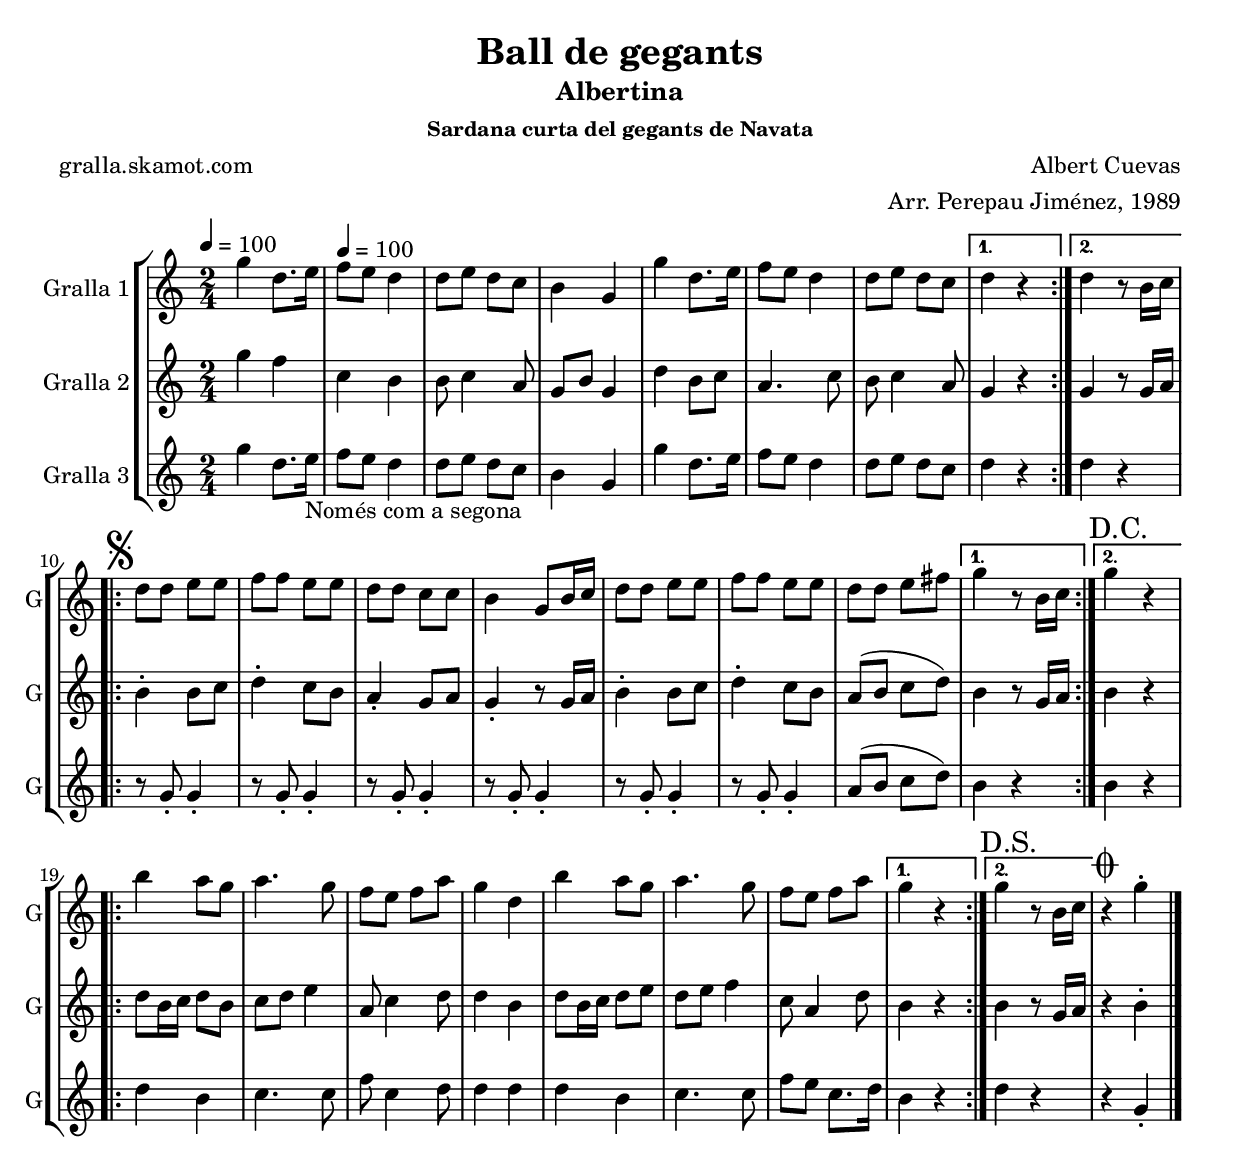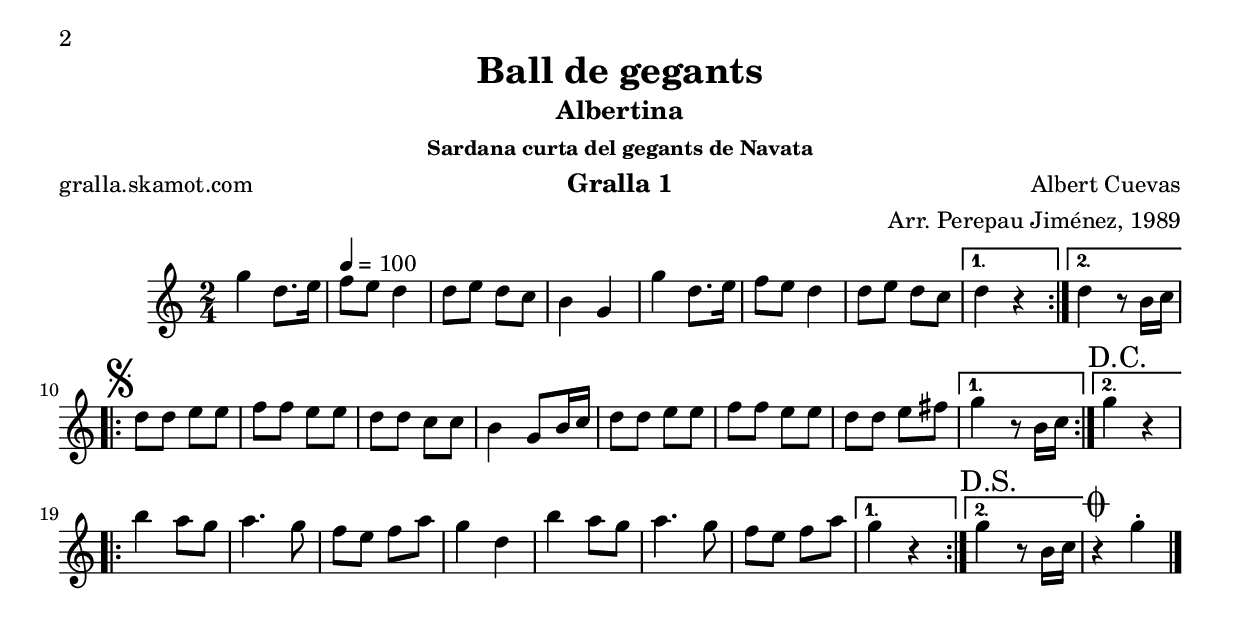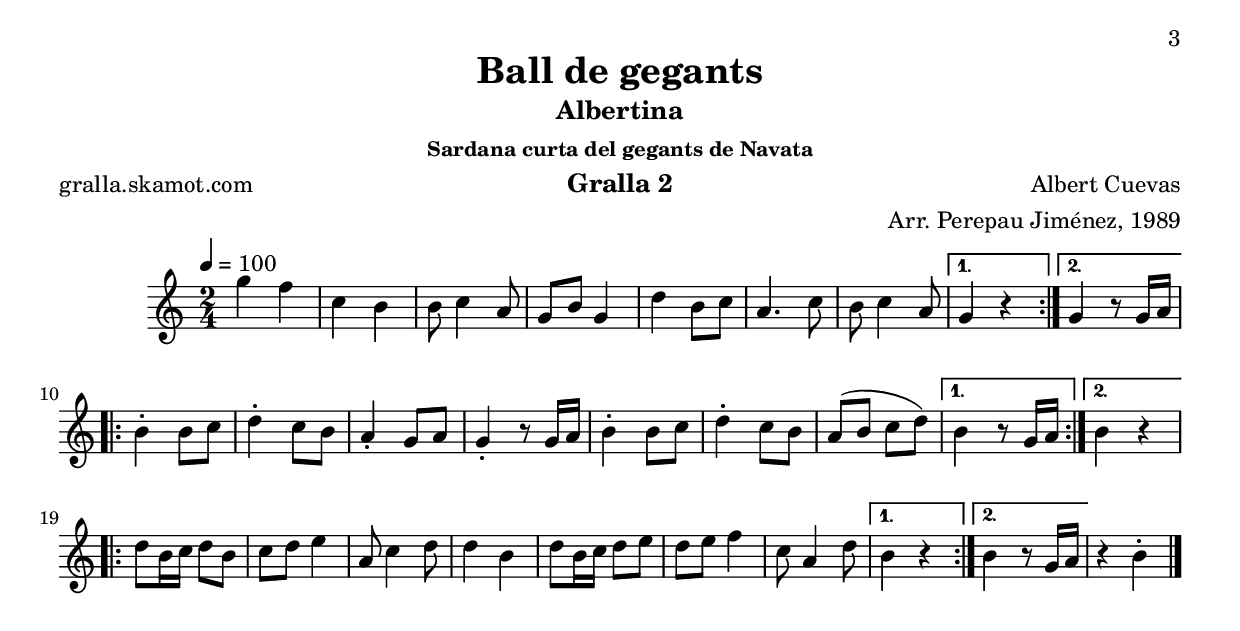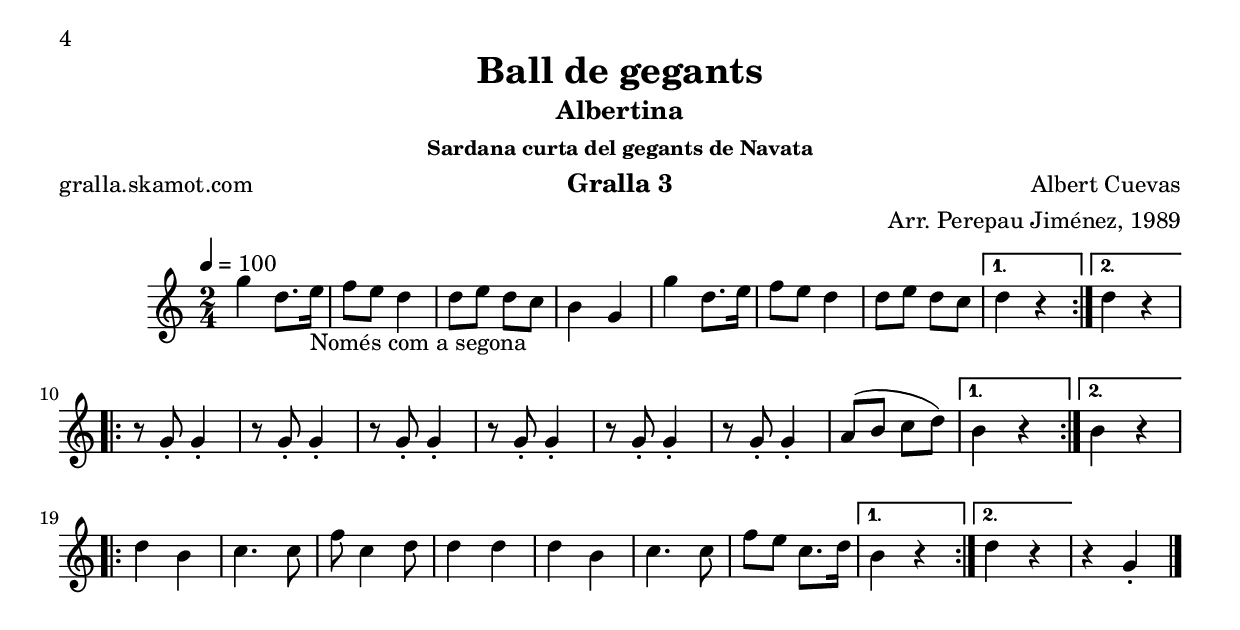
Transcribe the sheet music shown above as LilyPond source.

\version "2.16.2"

\header {
  dedication=""
  title="Ball de gegants"
  subtitle="Albertina"
  subsubtitle="Sardana curta del gegants de Navata"
  poet="gralla.skamot.com"
  meter=""
  piece=""
  composer="Albert Cuevas"
  arranger="Arr. Perepau Jiménez, 1989"
  opus=""
  instrument=""
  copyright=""
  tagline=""
}

liniaroAa =
\relative g''
{
  \clef treble
  \key c \major
  \time 2/4
  \repeat volta 2 { g4 d8. e16 \tempo 4 = 100  |
  f8 e d4  |
  d8 e d c  |
  b4 g  |
  %05
  g'4 d8. e16  |
  f8 e d4  |
  d8 e d c }
  \alternative { { d4 r }
  { d4 r8 b16 c } }
  %10
  \repeat volta 2 { \mark \markup {\musicglyph #"scripts.segno"} d8 d e e  |
  f8 f e e  |
  d8 d c c  |
  b4 g8 b16 c  |
  d8 d e e  |
  %15
  f8 f e e  |
   d8 d e fis }
  \alternative { { g4 r8 b,16 c }
  { \mark "D.C." g'4 r } }
  \repeat volta 2 {
  b4 a8 g  |
  %20
  a4. g8  |
  f8 e f a  |
  g4 d  |
  b'4 a8 g  |
  a4. g8  |
  %25
  f8 e f a }
  \alternative { { g4 r }
  { \mark "D.S." g4 r8 b,16 c } }
  \mark \markup {\musicglyph #"scripts.coda"} r4 g'-.  \bar "|."
}

liniaroAb =
\relative g''
{
  \tempo 4 = 100
  \clef treble
  \key c \major
  \time 2/4
  \repeat volta 2 { g4 f  |
  c4 b  |
  b8 c4 a8  |
  g8 b g4  |
  %05
  d'4 b8 c  |
  a4. c8  |
  b8 c4 a8 }
  \alternative { { g4 r }
  { g4 r8 g16 a } }
  %10
  \repeat volta 2 { b4-. b8 c  |
  d4-. c8 b  |
  a4-. g8 a  |
  g4-. r8 g16 a  |
  b4-. b8 c  |
  %15
  d4-. c8 b  |
  a8 ( b c d ) }
  \alternative { { b4 r8 g16 a }
  { b4 r } }
  \repeat volta 2 {
  d8 b16 c d8 b  |
  %20
  c8 d e4  |
  a,8 c4 d8  |
  d4 b  |
  d8 b16 c d8 e  |
  d8 e f4  |
  %25
  c8 a4 d8 }
  \alternative { { b4 r }
  { b4 r8 g16 a } }
  r4 b-.  \bar "|."
}

liniaroAc =
\relative g''
{
  \tempo 4 = 100
  \clef treble
  \key c \major
  \time 2/4
  \repeat volta 2 { g4 d8. e16 _"Només com a segona"  |
  f8 e d4  |
  d8 e d c  |
  b4 g  |
  %05
  g'4 d8. e16  |
  f8 e d4  |
  d8 e d c }
  \alternative { { d4 r }
  { d4 r } }
  %10
  \repeat volta 2 { r8 g,-. g4-.  |
  r8 g-. g4-.  |
  r8 g-. g4-.  |
  r8 g-. g4-.  |
  r8 g-. g4-.  |
  %15
  r8 g-. g4-.  |
  a8 ( b c d ) }
  \alternative { { b4 r }
  { b4 r } }
  \repeat volta 2 {
  d4 b  |
  %20
  c4. c8  |
  f8 c4 d8  |
  d4 d  |
  d4 b  |
  c4. c8  |
  %25
  f8 e c8. d16 }
  \alternative { { b4 r }
  { d4 r } }
  r4 g,-.  \bar "|."
}

\bookpart {
  \score {
    \new StaffGroup {
      \override Score.RehearsalMark.self-alignment-X = #LEFT
      <<
        \new Staff \with {instrumentName = #"Gralla 1" shortInstrumentName = #"G"} \liniaroAa
        \new Staff \with {instrumentName = #"Gralla 2" shortInstrumentName = #"G"} \liniaroAb
        \new Staff \with {instrumentName = #"Gralla 3" shortInstrumentName = #"G"} \liniaroAc
      >>
    }
    \layout {}
  }
  \score { \unfoldRepeats
    \new StaffGroup {
      \override Score.RehearsalMark.self-alignment-X = #LEFT
      <<
        \new Staff \with {instrumentName = #"Gralla 1" shortInstrumentName = #"G"} \liniaroAa
        \new Staff \with {instrumentName = #"Gralla 2" shortInstrumentName = #"G"} \liniaroAb
        \new Staff \with {instrumentName = #"Gralla 3" shortInstrumentName = #"G"} \liniaroAc
      >>
    }
    \midi {
      \set Staff.midiInstrument = "oboe"
      \set DrumStaff.midiInstrument = "drums"
    }
  }
}

\bookpart {
  \header {instrument="Gralla 1"}
  \score {
    \new StaffGroup {
      \override Score.RehearsalMark.self-alignment-X = #LEFT
      <<
        \new Staff \liniaroAa
      >>
    }
    \layout {}
  }
  \score { \unfoldRepeats
    \new StaffGroup {
      \override Score.RehearsalMark.self-alignment-X = #LEFT
      <<
        \new Staff \liniaroAa
      >>
    }
    \midi {
      \set Staff.midiInstrument = "oboe"
      \set DrumStaff.midiInstrument = "drums"
    }
  }
}

\bookpart {
  \header {instrument="Gralla 2"}
  \score {
    \new StaffGroup {
      \override Score.RehearsalMark.self-alignment-X = #LEFT
      <<
        \new Staff \liniaroAb
      >>
    }
    \layout {}
  }
  \score { \unfoldRepeats
    \new StaffGroup {
      \override Score.RehearsalMark.self-alignment-X = #LEFT
      <<
        \new Staff \liniaroAb
      >>
    }
    \midi {
      \set Staff.midiInstrument = "oboe"
      \set DrumStaff.midiInstrument = "drums"
    }
  }
}

\bookpart {
  \header {instrument="Gralla 3"}
  \score {
    \new StaffGroup {
      \override Score.RehearsalMark.self-alignment-X = #LEFT
      <<
        \new Staff \liniaroAc
      >>
    }
    \layout {}
  }
  \score { \unfoldRepeats
    \new StaffGroup {
      \override Score.RehearsalMark.self-alignment-X = #LEFT
      <<
        \new Staff \liniaroAc
      >>
    }
    \midi {
      \set Staff.midiInstrument = "oboe"
      \set DrumStaff.midiInstrument = "drums"
    }
  }
}

